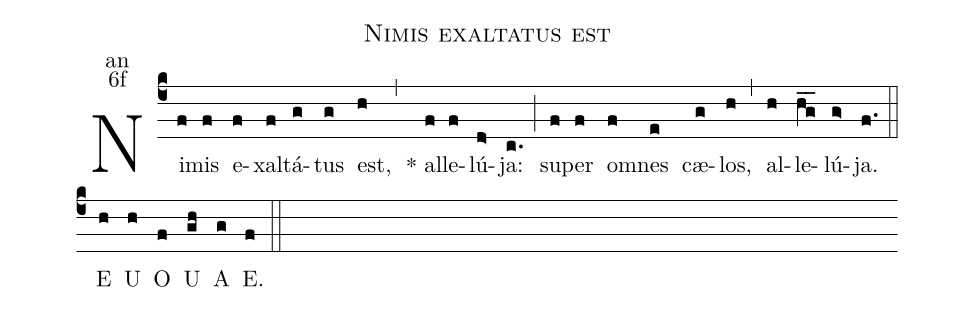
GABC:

name:Nimis exaltatus est;
office-part:an;
mode:6f;
%%
(c4) Ni(f)mis(f) e(f)xal(f)tá(g)tus(g) est,(h) (,)
<sp>*</sp> al(f)le(f)lú(d>)ja:(c.) (;)
su(f)per(f) om(f)nes(e) cæ(g)los,(h) (,) al(h)le(hg__)lú(g>)ja.(f.) (::)

<eu>E(h) U(h) O(f) U(gh) A(g) E.(f) </eu>(::)
